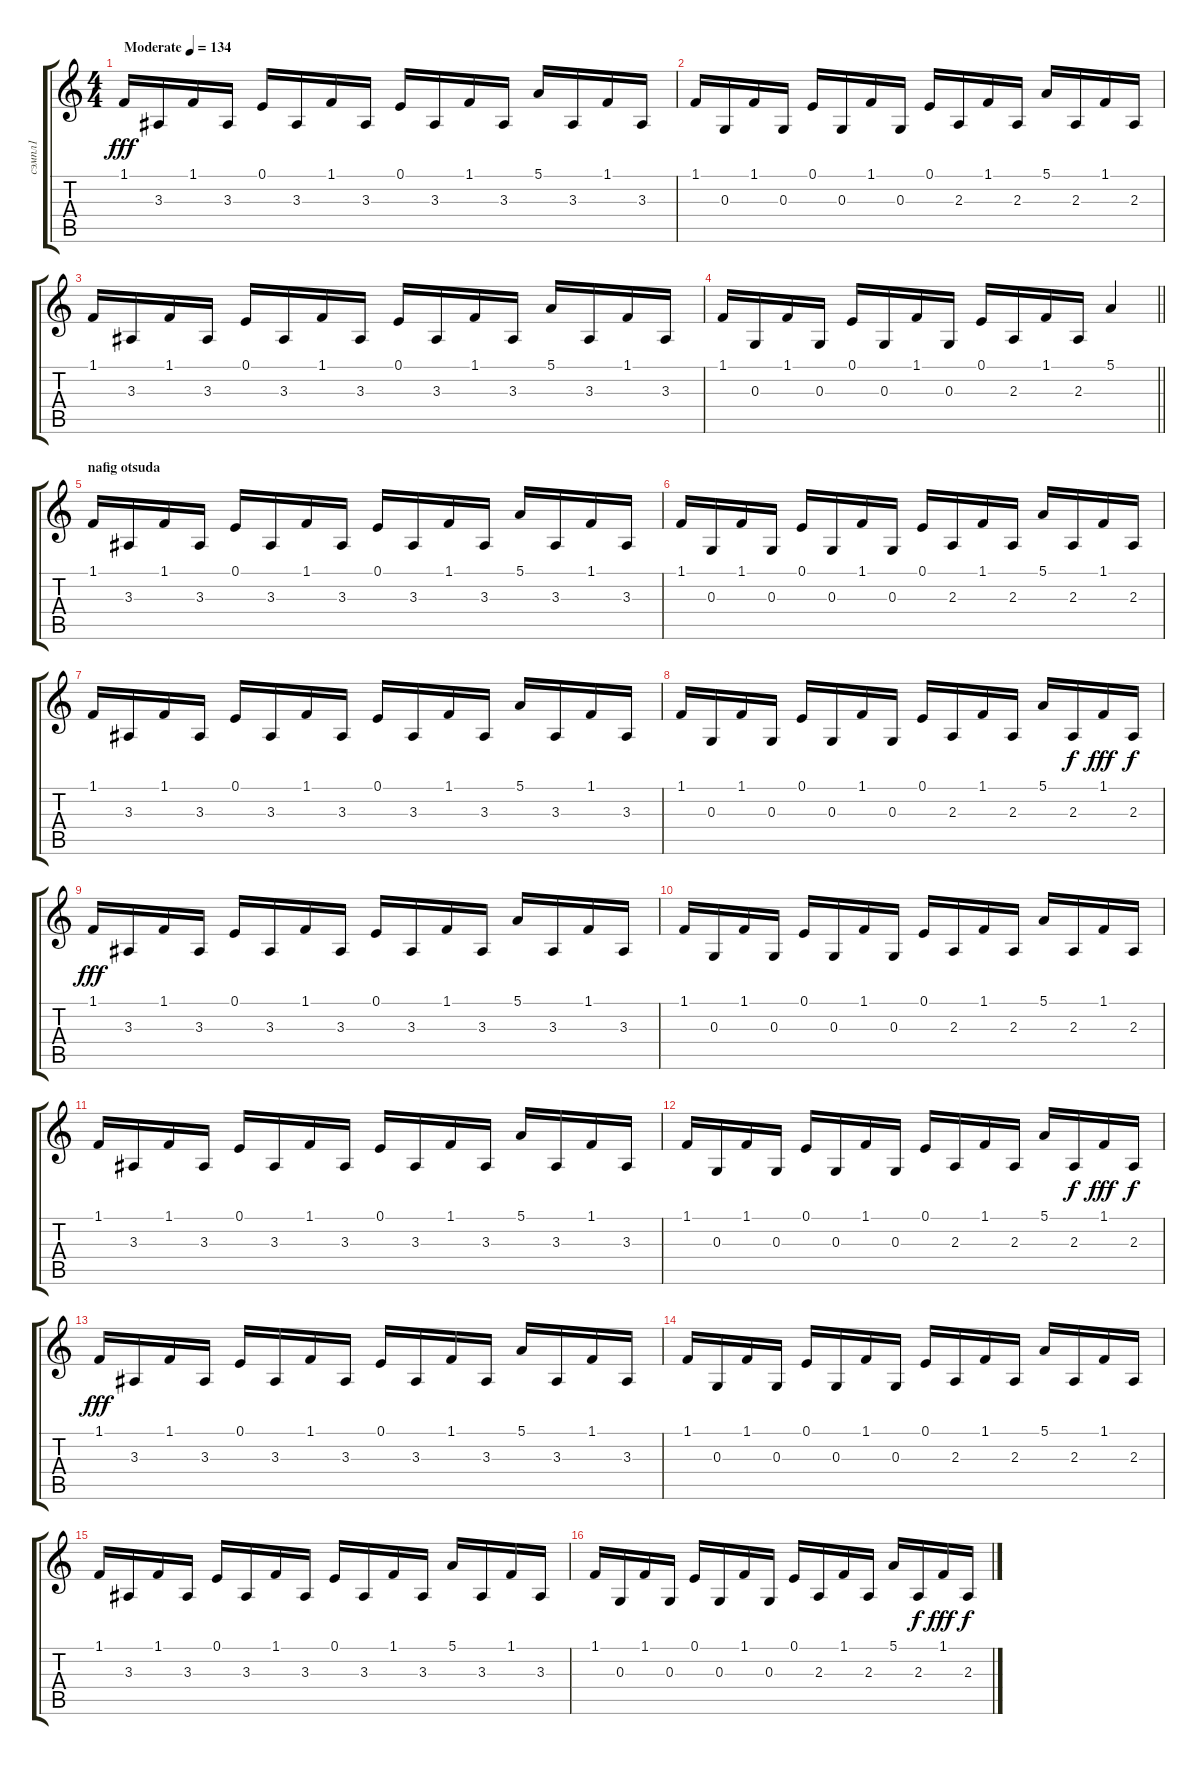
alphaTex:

\track ("сэмпл1" "сэмпл1") {instrument pad8sweep}
\staff {score tabs}
\tuning (E4 B3 G3 D3 A2 E2) {hide}
\ts (4 4)
\tempo (134 "Moderate")
\clef g2
\ks c
1.1.16{dy fff instrument pad8sweep} 3.3.16 1.1.16 3.3.16 0.1.16 3.3.16 1.1.16 3.3.16 0.1.16 3.3.16 1.1.16 3.3.16 5.1.16 3.3.16 1.1.16 3.3.16 |
1.1.16 0.3.16 1.1.16 0.3.16 0.1.16 0.3.16 1.1.16 0.3.16 0.1.16 2.3.16 1.1.16 2.3.16 5.1.16 2.3.16 1.1.16 2.3.16 |
1.1.16 3.3.16 1.1.16 3.3.16 0.1.16 3.3.16 1.1.16 3.3.16 0.1.16 3.3.16 1.1.16 3.3.16 5.1.16 3.3.16 1.1.16 3.3.16 |
\barLineRight lightlight
1.1.16 0.3.16 1.1.16 0.3.16 0.1.16 0.3.16 1.1.16 0.3.16 0.1.16 2.3.16 1.1.16 2.3.16 5.1.4 |
\section ("" "nafig otsuda")
1.1.16 3.3.16 1.1.16 3.3.16 0.1.16 3.3.16 1.1.16 3.3.16 0.1.16 3.3.16 1.1.16 3.3.16 5.1.16 3.3.16 1.1.16 3.3.16 |
1.1.16 0.3.16 1.1.16 0.3.16 0.1.16 0.3.16 1.1.16 0.3.16 0.1.16 2.3.16 1.1.16 2.3.16 5.1.16 2.3.16 1.1.16 2.3.16 |
1.1.16 3.3.16 1.1.16 3.3.16 0.1.16 3.3.16 1.1.16 3.3.16 0.1.16 3.3.16 1.1.16 3.3.16 5.1.16 3.3.16 1.1.16 3.3.16 |
1.1.16 0.3.16 1.1.16 0.3.16 0.1.16 0.3.16 1.1.16 0.3.16 0.1.16 2.3.16 1.1.16 2.3.16 5.1.16 2.3.16{dy f} 1.1.16{dy fff} 2.3.16{dy f} |
1.1.16{dy fff} 3.3.16 1.1.16 3.3.16 0.1.16 3.3.16 1.1.16 3.3.16 0.1.16 3.3.16 1.1.16 3.3.16 5.1.16 3.3.16 1.1.16 3.3.16 |
1.1.16 0.3.16 1.1.16 0.3.16 0.1.16 0.3.16 1.1.16 0.3.16 0.1.16 2.3.16 1.1.16 2.3.16 5.1.16 2.3.16 1.1.16 2.3.16 |
1.1.16 3.3.16 1.1.16 3.3.16 0.1.16 3.3.16 1.1.16 3.3.16 0.1.16 3.3.16 1.1.16 3.3.16 5.1.16 3.3.16 1.1.16 3.3.16 |
1.1.16 0.3.16 1.1.16 0.3.16 0.1.16 0.3.16 1.1.16 0.3.16 0.1.16 2.3.16 1.1.16 2.3.16 5.1.16 2.3.16{dy f} 1.1.16{dy fff} 2.3.16{dy f} |
1.1.16{dy fff} 3.3.16 1.1.16 3.3.16 0.1.16 3.3.16 1.1.16 3.3.16 0.1.16 3.3.16 1.1.16 3.3.16 5.1.16 3.3.16 1.1.16 3.3.16 |
1.1.16 0.3.16 1.1.16 0.3.16 0.1.16 0.3.16 1.1.16 0.3.16 0.1.16 2.3.16 1.1.16 2.3.16 5.1.16 2.3.16 1.1.16 2.3.16 |
1.1.16 3.3.16 1.1.16 3.3.16 0.1.16 3.3.16 1.1.16 3.3.16 0.1.16 3.3.16 1.1.16 3.3.16 5.1.16 3.3.16 1.1.16 3.3.16 |
1.1.16 0.3.16 1.1.16 0.3.16 0.1.16 0.3.16 1.1.16 0.3.16 0.1.16 2.3.16 1.1.16 2.3.16 5.1.16 2.3.16{dy f} 1.1.16{dy fff} 2.3.16{dy f}
